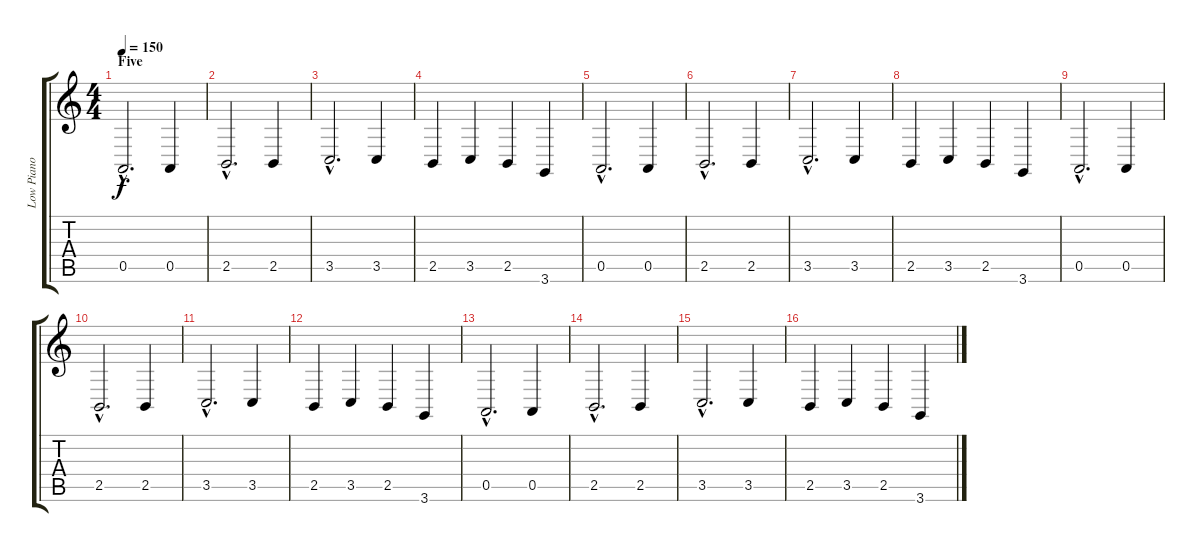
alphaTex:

\track ("Low Piano" "Low Piano") {instrument brightacousticpiano}
\staff {score tabs}
\tuning (E4 B3 G3 D3 A2 E2) {hide}
\ts (4 4)
\section ("" "Five")
\tempo 150
\clef g2
\ks c
0.5{hac}.2{d dy f} 0.5.4 |
2.5{hac}.2{d} 2.5.4 |
3.5{hac}.2{d} 3.5.4 |
2.5.4 3.5.4 2.5.4 3.6.4 |
0.5{hac}.2{d} 0.5.4 |
2.5{hac}.2{d} 2.5.4 |
3.5{hac}.2{d} 3.5.4 |
2.5.4 3.5.4 2.5.4 3.6.4 |
0.5{hac}.2{d volume 10} 0.5.4 |
2.5{hac}.2{d} 2.5.4 |
3.5{hac}.2{d} 3.5.4 |
2.5.4 3.5.4 2.5.4 3.6.4 |
0.5{hac}.2{d} 0.5.4 |
2.5{hac}.2{d} 2.5.4 |
3.5{hac}.2{d} 3.5.4 |
2.5.4 3.5.4 2.5.4 3.6.4
